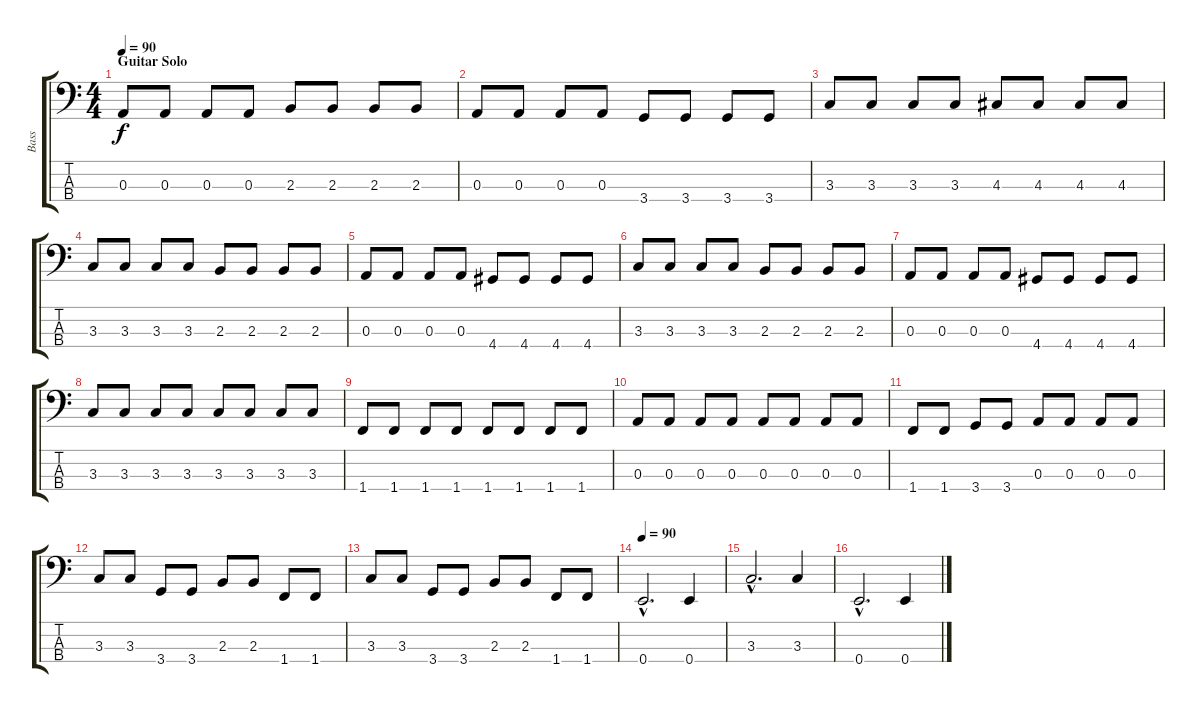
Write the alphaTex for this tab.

\track ("Bass" "Bass") {instrument electricbasspick}
\staff {score tabs}
\tuning (G2 D2 A1 E1) {hide}
\ts (4 4)
\section ("" "Guitar Solo")
\tempo 90
\clef f4
\ks c
0.3.8{dy f} 0.3.8 0.3.8 0.3.8 2.3.8 2.3.8 2.3.8 2.3.8 |
0.3.8 0.3.8 0.3.8 0.3.8 3.4.8 3.4.8 3.4.8 3.4.8 |
3.3.8 3.3.8 3.3.8 3.3.8 4.3.8 4.3.8 4.3.8 4.3.8 |
3.3.8 3.3.8 3.3.8 3.3.8 2.3.8 2.3.8 2.3.8 2.3.8 |
0.3.8 0.3.8 0.3.8 0.3.8 4.4.8 4.4.8 4.4.8 4.4.8 |
3.3.8 3.3.8 3.3.8 3.3.8 2.3.8 2.3.8 2.3.8 2.3.8 |
0.3.8 0.3.8 0.3.8 0.3.8 4.4.8 4.4.8 4.4.8 4.4.8 |
3.3.8 3.3.8 3.3.8 3.3.8 3.3.8 3.3.8 3.3.8 3.3.8 |
1.4.8 1.4.8 1.4.8 1.4.8 1.4.8 1.4.8 1.4.8 1.4.8 |
0.3.8 0.3.8 0.3.8 0.3.8 0.3.8 0.3.8 0.3.8 0.3.8 |
1.4.8 1.4.8 3.4.8 3.4.8 0.3.8 0.3.8 0.3.8 0.3.8 |
3.3.8 3.3.8 3.4.8 3.4.8 2.3.8 2.3.8 1.4.8 1.4.8 |
3.3.8 3.3.8 3.4.8 3.4.8 2.3.8 2.3.8 1.4.8 1.4.8 |
\tempo 90
0.4{hac}.2{d} 0.4.4 |
3.3{hac}.2{d} 3.3.4 |
0.4{hac}.2{d} 0.4.4
